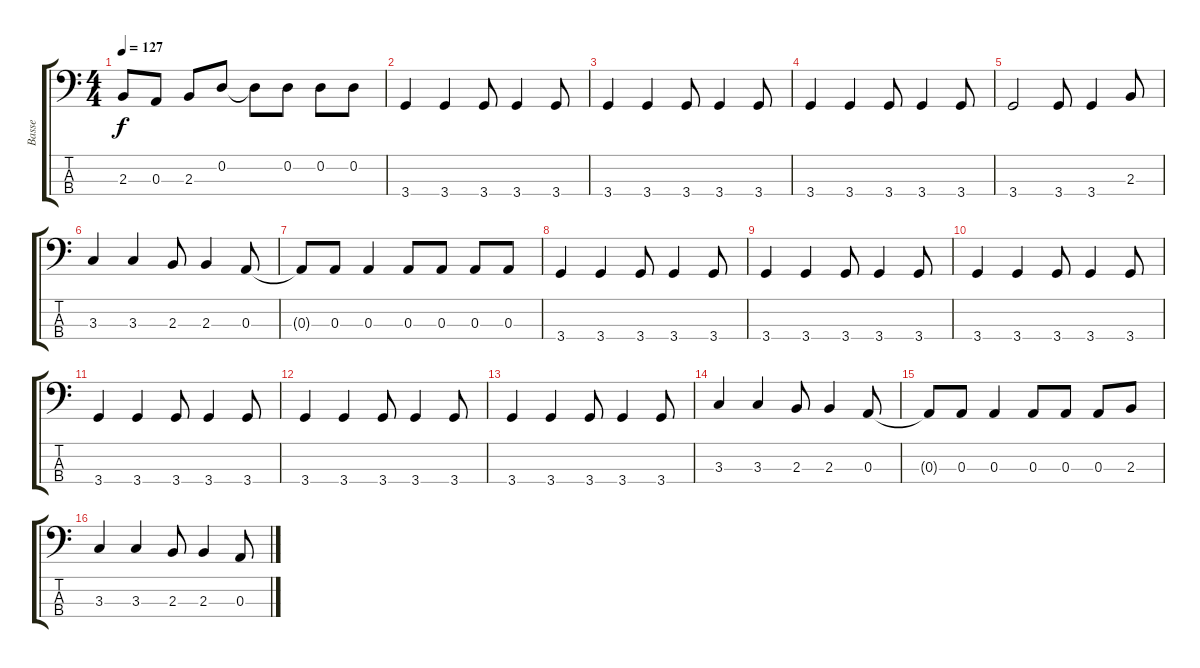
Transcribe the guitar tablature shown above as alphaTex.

\track ("Basse" "Basse") {instrument electricbasspick}
\staff {score tabs}
\tuning (G2 D2 A1 E1) {hide}
\ts (4 4)
\tempo 127
\clef f4
\ks c
2.3.8{dy f} 0.3.8 2.3.8 0.2.8 0.2{t}.8 0.2.8 0.2.8 0.2.8 |
3.4.4 3.4.4 3.4.8 3.4.4 3.4.8 |
3.4.4 3.4.4 3.4.8 3.4.4 3.4.8 |
3.4.4 3.4.4 3.4.8 3.4.4 3.4.8 |
3.4.2 3.4.8 3.4.4 2.3.8 |
3.3.4 3.3.4 2.3.8 2.3.4 0.3.8 |
0.3{t}.8 0.3.8 0.3.4 0.3.8 0.3.8 0.3.8 0.3.8 |
3.4.4 3.4.4 3.4.8 3.4.4 3.4.8 |
3.4.4 3.4.4 3.4.8 3.4.4 3.4.8 |
3.4.4 3.4.4 3.4.8 3.4.4 3.4.8 |
3.4.4 3.4.4 3.4.8 3.4.4 3.4.8 |
3.4.4 3.4.4 3.4.8 3.4.4 3.4.8 |
3.4.4 3.4.4 3.4.8 3.4.4 3.4.8 |
3.3.4 3.3.4 2.3.8 2.3.4 0.3.8 |
0.3{t}.8 0.3.8 0.3.4 0.3.8 0.3.8 0.3.8 2.3.8 |
3.3.4 3.3.4 2.3.8 2.3.4 0.3.8
